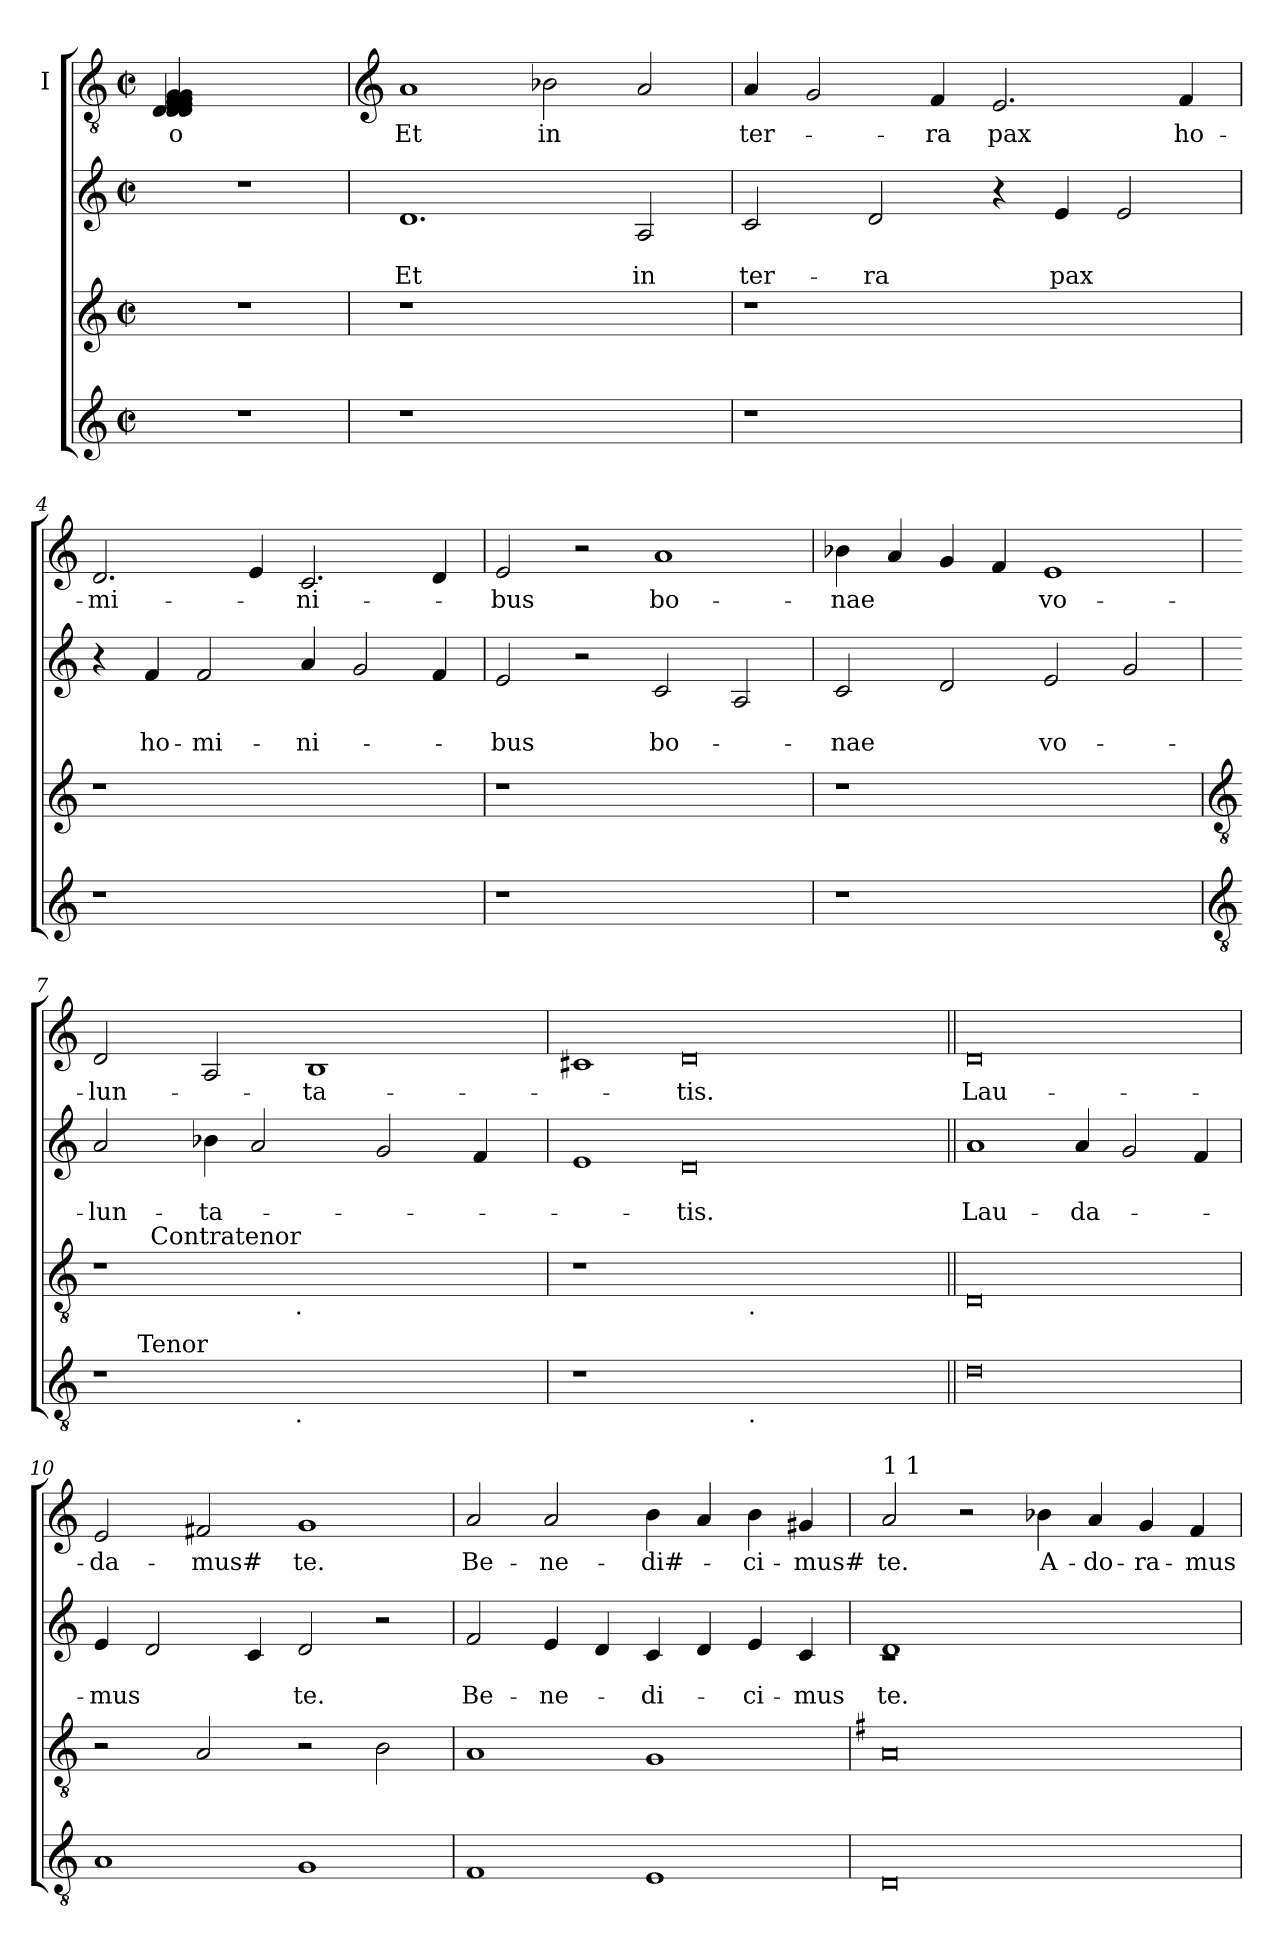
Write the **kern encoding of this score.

**kern	**kern	**kern	**text	**text	**kern	**text
*part4	*part3	*part2	*part2	*part2	*part1	*part1
*staff4	*staff3	*staff2	*staff2	*staff2	*staff1	*staff1
*	*	*	*	*	*I"I	*
*clefG2	*clefG2	*clefG2	*	*	*clefGv2	*
*k[]	*k[]	*k[]	*	*	*k[]	*
*C:	*C:	*C:	*	*	*C:	*
*M2/2	*M2/2	*M2/2	*	*	*M2/2	*
*met(c|)	*met(c|)	*met(c|)	*	*	*met(c|)	*
=1	=1	=1	=1	=1	=1	=1
!	!	!	!	!	!LO:N:n=1:head=solid	!
!	!	!	!	!	!LO:N:n=2:head=solid	!
!	!	!	!	!	!LO:N:n=3:head=solid	!
!	!	!	!	!	!LO:N:n=4:head=solid	!
!	!	!	!	!	!LO:N:n=5:head=solid	!
!	!	!	!	!	!LO:N:n=6:head=solid	!
!	!	!	!	!	!LO:N:n=7:head=solid	!
!	!	!	!	!	!LO:N:n=8:head=solid	!
!	!	!	!	!	!LO:N:n=9:head=solid	!
!	!	!	!	!	!LO:N:n=10:head=solid	!
!	!	!	!	!	!LO:N:n=11:head=solid	!
*	*	*	*	*	*^	*
!	!	!	!	!	!LO:N:n=12:head=solid	!LO:N:head=solid	!LO:LY:b
!	!	!	!	!	!	!	!LO:LY:b
1r	1r	1r	.	.	4D/ 4D/ 4E/ 4E/ 4E/ 4E/ 4F/ 4F/ 4F/ 4F/ 4G/ 4G/	4D/	-o
.	.	.	.	.	2.ryy	2.ryy	.
*	*	*	*	*	*v	*v	*
!!LO:LB:g=z
=2	=2	=2	=2	=2	=2	=2
*	*	*	*	*	*clefG2	*
*	*	*	*	*	*^	*
!	!	!	!	!LO:LY:b	!	!	!LO:LY:b
*	*	*	*	*	*v	*v	*
1r	1r	1.d	.	Et	1a	Et
!	!	!	!	!	!	!LO:LY:b
1ryy	1ryy	.	.	.	2b-\	in
!	!	!	!	!LO:LY:b	!	!
.	.	2A/	.	in	2a/	.
=3	=3	=3	=3	=3	=3	=3
!	!	!	!	!LO:LY:b	!	!LO:LY:b
1r	1r	2c/	.	ter-	4a/	ter-
.	.	.	.	.	2g/	.
!	!	!	!	!LO:LY:b	!	!
.	.	2d/	.	-ra	.	.
!	!	!	!	!	!	!LO:LY:b
.	.	.	.	.	4f/	-ra
!	!	!	!	!	!	!LO:LY:b
1ryy	1ryy	4r	.	.	2.e/	pax
!	!	!	!	!LO:LY:b	!	!
.	.	4e/	.	pax	.	.
.	.	2e/	.	.	.	.
!	!	!	!	!	!	!LO:LY:b
.	.	.	.	.	4f/	ho-
=4	=4	=4	=4	=4	=4	=4
!	!	!	!	!	!	!LO:LY:b
1r	1r	4r	.	.	2.d/	-mi-
!	!	!	!	!LO:LY:b	!	!
.	.	4f/	.	ho-	.	.
!	!	!	!	!LO:LY:b	!	!
.	.	2f/	.	-mi-	.	.
.	.	.	.	.	4e/	.
!	!	!	!	!LO:LY:b	!	!LO:LY:b
1ryy	1ryy	4a/	.	-ni-	2.c/	-ni-
.	.	2g/	.	.	.	.
.	.	4f/	.	.	4d/	.
=5	=5	=5	=5	=5	=5	=5
!	!	!	!	!LO:LY:b	!	!LO:LY:b
1r	1r	2e/	.	-bus	2e/	-bus
.	.	2r	.	.	2r	.
!	!	!	!	!LO:LY:b	!	!LO:LY:b
1ryy	1ryy	2c/	.	bo-	1a	bo-
.	.	2A/	.	.	.	.
=6	=6	=6	=6	=6	=6	=6
!	!	!	!	!LO:LY:b	!	!LO:LY:b
1r	1r	2c/	.	-nae	4b-\	-nae
.	.	.	.	.	4a/	.
.	.	2d/	.	.	4g/	.
.	.	.	.	.	4f/	.
!	!	!	!	!LO:LY:b	!	!LO:LY:b
1ryy	1ryy	2e/	.	vo-	1e	vo-
.	.	2g/	.	.	.	.
!!LO:LB:g=z
=7	=7	=7	=7	=7	=7	=7
*clefGv2	*clefGv2	*	*	*	*	*
!	!	!	!	!LO:LY:b	!	!LO:LY:b
*^	*^	*	*	*	*	*
*	*^	*	*^	*	*	*	*	*
1r	8ryy	2ryy	1r	8.ryy	2ryy	2a/	.	-lun-	2d/	-lun-
.	32ryy	.	.	.	.	.	.	.	.	.
!	!LO:TX:a:t=Tenor	!	!	!	!	!	!	!	!	!
.	1ryy	.	.	.	.	.	.	.	.	.
!	!	!	!	!LO:TX:a:t=Contratenor	!	!	!	!	!	!
.	.	.	.	1ryy	.	.	.	.	.	.
!	!	!	!	!	!	!	!	!LO:LY:b	!	!
.	.	4...ryy	.	.	4...ryy	4b-\	.	-ta-	2A/	.
.	.	.	.	.	.	2a/	.	.	.	.
!	!	!	!	!	!LO:TX:b:t=.	!	!	!	!	!
!	!	!LO:TX:b:t=.	!	!	!	!	!	!	!	!
.	.	1ryy	.	.	1ryy	.	.	.	.	.
!	!	!	!	!	!	!	!	!	!	!LO:LY:b
1ryy	.	.	1ryy	.	.	.	.	.	1B	-ta-
.	2ryy	.	.	.	.	.	.	.	.	.
.	.	.	.	2ryy	.	.	.	.	.	.
.	.	.	.	.	.	2g/	.	.	.	.
.	4ryy	.	.	.	.	.	.	.	.	.
.	.	.	.	4ryy	.	.	.	.	.	.
.	.	.	.	.	.	4f/	.	.	.	.
.	16.ryy	.	.	.	.	.	.	.	.	.
.	.	.	.	16ryy	.	.	.	.	.	.
.	.	32ryy	.	.	32ryy	.	.	.	.	.
*v	*v	*v	*	*	*	*	*	*	*	*
*	*v	*v	*v	*	*	*	*	*
=8	=8	=8	=8	=8	=8	=8
1r	1r	1e	.	.	1c#	.
!	!	!	!	!LO:LY:b	!	!LO:LY:b
4..ryy	4..ryy	0d	.	-tis.	0d	-tis.
!	!LO:TX:b:t=.	!	!	!	!	!
!LO:TX:b:t=.	!	!	!	!	!	!
1ryy	1ryy	.	.	.	.	.
2ryy	2ryy	.	.	.	.	.
16ryy	16ryy	.	.	.	.	.
=9||	=9||	=9||	=9||	=9||	=9||	=9||
!	!	!	!	!LO:LY:b	!	!LO:LY:b
0d	0D	1a	.	Lau-	0d	Lau-
!	!	!	!	!LO:LY:b	!	!
.	.	4a/	.	-da-	.	.
.	.	2g/	.	.	.	.
.	.	4f/	.	.	.	.
=10	=10	=10	=10	=10	=10	=10
!	!	!	!	!LO:LY:b	!	!LO:LY:b
1A	2r	4e/	.	-mus	2e/	-da-
.	.	2d/	.	.	.	.
!	!	!	!	!	!	!LO:LY:b
.	2A/	.	.	.	2f#/	-mus#
.	.	4c/	.	.	.	.
!	!	!	!	!LO:LY:b	!	!LO:LY:b
1G	2r	2d/	.	te.	1g	te.
.	2B\	2r	.	.	.	.
=11	=11	=11	=11	=11	=11	=11
!	!	!	!	!LO:LY:b	!	!LO:LY:b
1F	1A	2f/	.	Be-	2a/	Be-
!	!	!	!	!LO:LY:b	!	!LO:LY:b
.	.	4e/	.	-ne-	2a/	-ne-
.	.	4d/	.	.	.	.
!	!	!	!	!LO:LY:b	!	!LO:LY:b
1E	1G	4c/	.	-di-	4b\	-di#-
.	.	4d/	.	.	4a/	.
!	!	!	!	!LO:LY:b	!	!LO:LY:b
.	.	4e/	.	-ci-	4b\	-ci-
!	!	!	!	!LO:LY:b	!	!LO:LY:b
.	.	4c/	.	-mus	4g#/	-mus#
!!LO:LB:g=z
=12	=12	=12	=12	=12	=12	=12
*	*k[f#]	*	*	*	*	*
*	*G:	*	*	*	*	*
*	*	*^	*	*	*	*
!	!	!	!	!	!	!LO:TX:a:t=1 1	!
!	!	!	!LO:N:vis=1	!	!LO:LY:b	!	!LO:LY:b
0D	0A	1d	0rc	.	te.	2a/	te.
.	.	.	.	.	.	2r	.
!	!	!	!	!	!	!	!LO:LY:b
.	.	1ryy	.	.	.	4b-\	A-
!	!	!	!	!	!	!	!LO:LY:b
.	.	.	.	.	.	4a/	-do-
!	!	!	!	!	!	!	!LO:LY:b
.	.	.	.	.	.	4g/	-ra-
!	!	!	!	!	!	!	!LO:LY:b
.	.	.	.	.	.	4f/	-mus
*	*	*v	*v	*	*	*	*
=	=	=	=	=	=	=
*-	*-	*-	*-	*-	*-	*-
